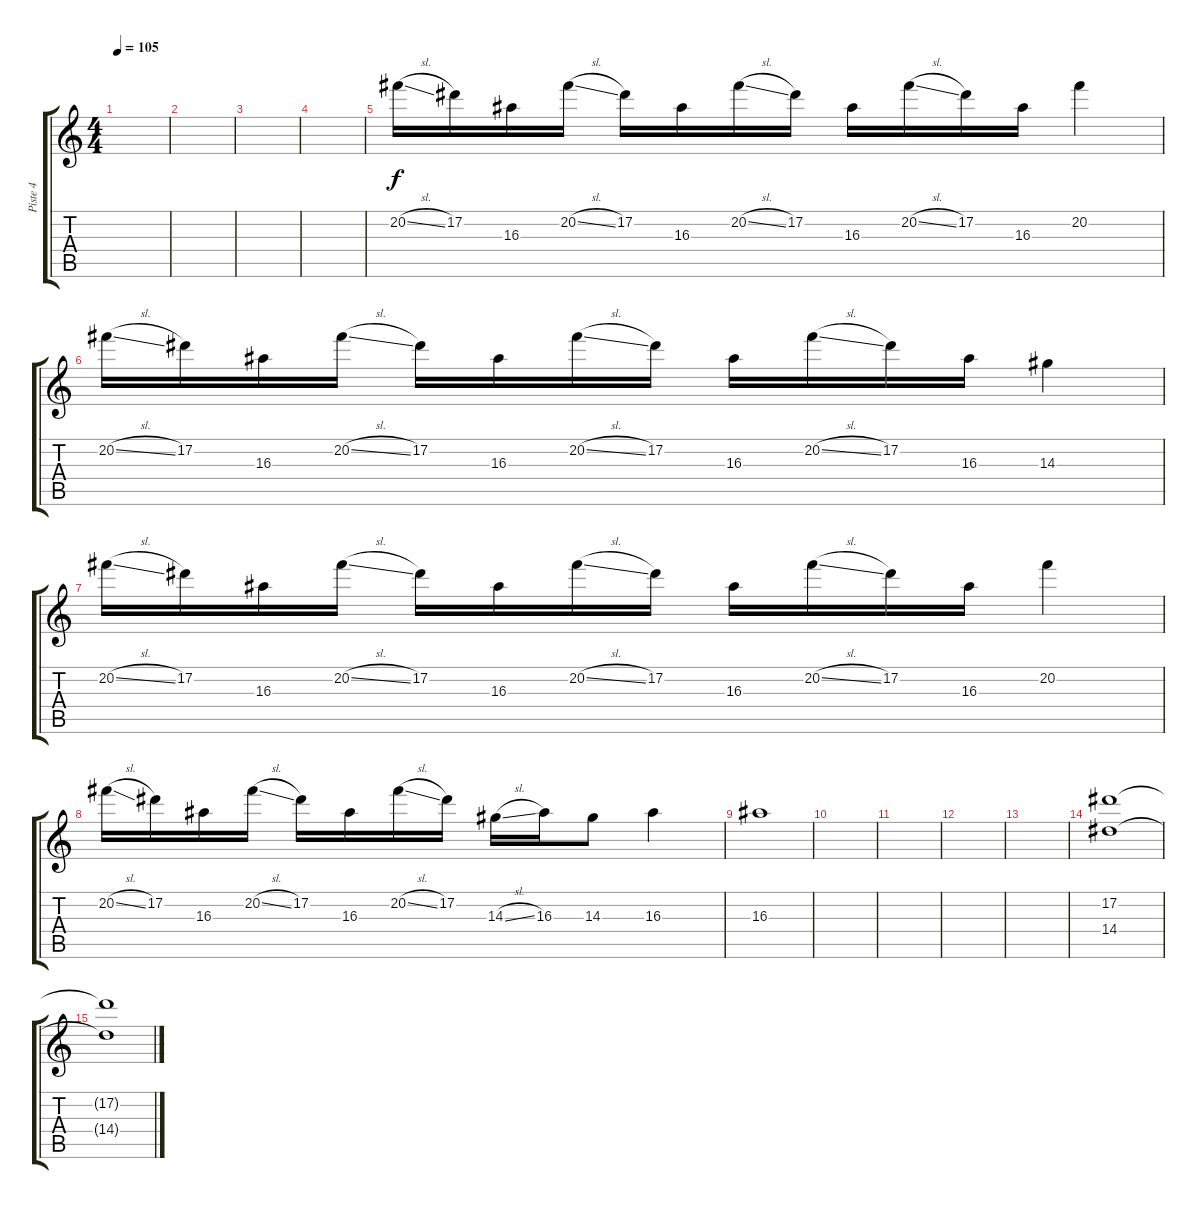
\track ("Piste 4" "Piste 4") {instrument distortionguitar}
\staff {score tabs}
\tuning (Eb4 Bb3 Gb3 Db3 Ab2 Db2) {hide}
\ts (4 4)
\tempo 105
\clef g2
\ks c
|
|
|
|
20.2{sl}.16 17.2.16 16.3.16 20.2{sl}.16 17.2.16 16.3.16 20.2{sl}.16 17.2.16 16.3.16 20.2{sl}.16 17.2.16 16.3.16 20.2.4 |
20.2{sl}.16 17.2.16 16.3.16 20.2{sl}.16 17.2.16 16.3.16 20.2{sl}.16 17.2.16 16.3.16 20.2{sl}.16 17.2.16 16.3.16 14.3.4 |
20.2{sl}.16 17.2.16 16.3.16 20.2{sl}.16 17.2.16 16.3.16 20.2{sl}.16 17.2.16 16.3.16 20.2{sl}.16 17.2.16 16.3.16 20.2.4 |
20.2{sl}.16 17.2.16 16.3.16 20.2{sl}.16 17.2.16 16.3.16 20.2{sl}.16 17.2.16 14.3{sl}.16 16.3.16 14.3.8 16.3.4 |
16.3.1 |
|
|
|
|
(17.2 14.4).1{volume 0} |
(17.2{t} 14.4{t}).1
